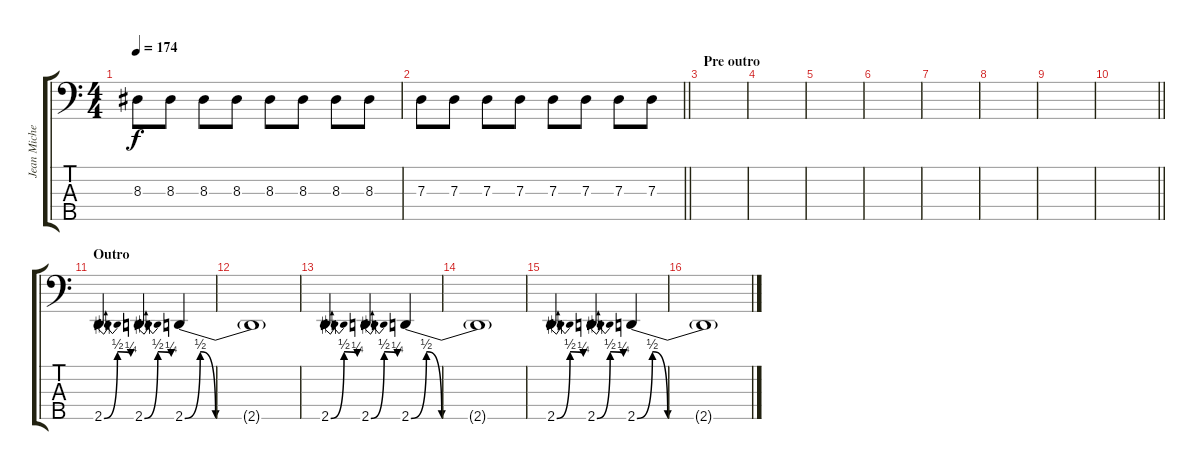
\track ("Jean Michel Labadie - BASS" "Jean Miche") {instrument electricbasspick}
\staff {score tabs}
\tuning (F2 C2 G1 D1 C1) {hide}
\ts (4 4)
\tempo 174
\clef f4
\ks c
8.3.8{dy f} 8.3.8 8.3.8 8.3.8 8.3.8 8.3.8 8.3.8 8.3.8 |
\barLineRight lightlight
7.3.8 7.3.8 7.3.8 7.3.8 7.3.8 7.3.8 7.3.8 7.3.8 |
\section ("" "Pre outro")
|
|
|
|
|
|
|
\barLineRight lightlight
|
\section ("" "Outro")
2.5{be (bendrelease 0 0 30 2 30 2 60 1)}.4{d} 2.5{be (bendrelease 0 0 30 2 30 2 60 1)}.4{d} 2.5{be (custom 0 0 8 2 16 0 60 0)}.4 |
2.5{t}.1 |
2.5{be (bendrelease 0 0 30 2 30 2 60 1)}.4{d} 2.5{be (bendrelease 0 0 30 2 30 2 60 1)}.4{d} 2.5{be (custom 0 0 8 2 16 0 60 0)}.4 |
2.5{t}.1 |
2.5{be (bendrelease 0 0 30 2 30 2 60 1)}.4{d} 2.5{be (bendrelease 0 0 30 2 30 2 60 1)}.4{d} 2.5{be (custom 0 0 8 2 16 0 60 0)}.4 |
2.5{t}.1
